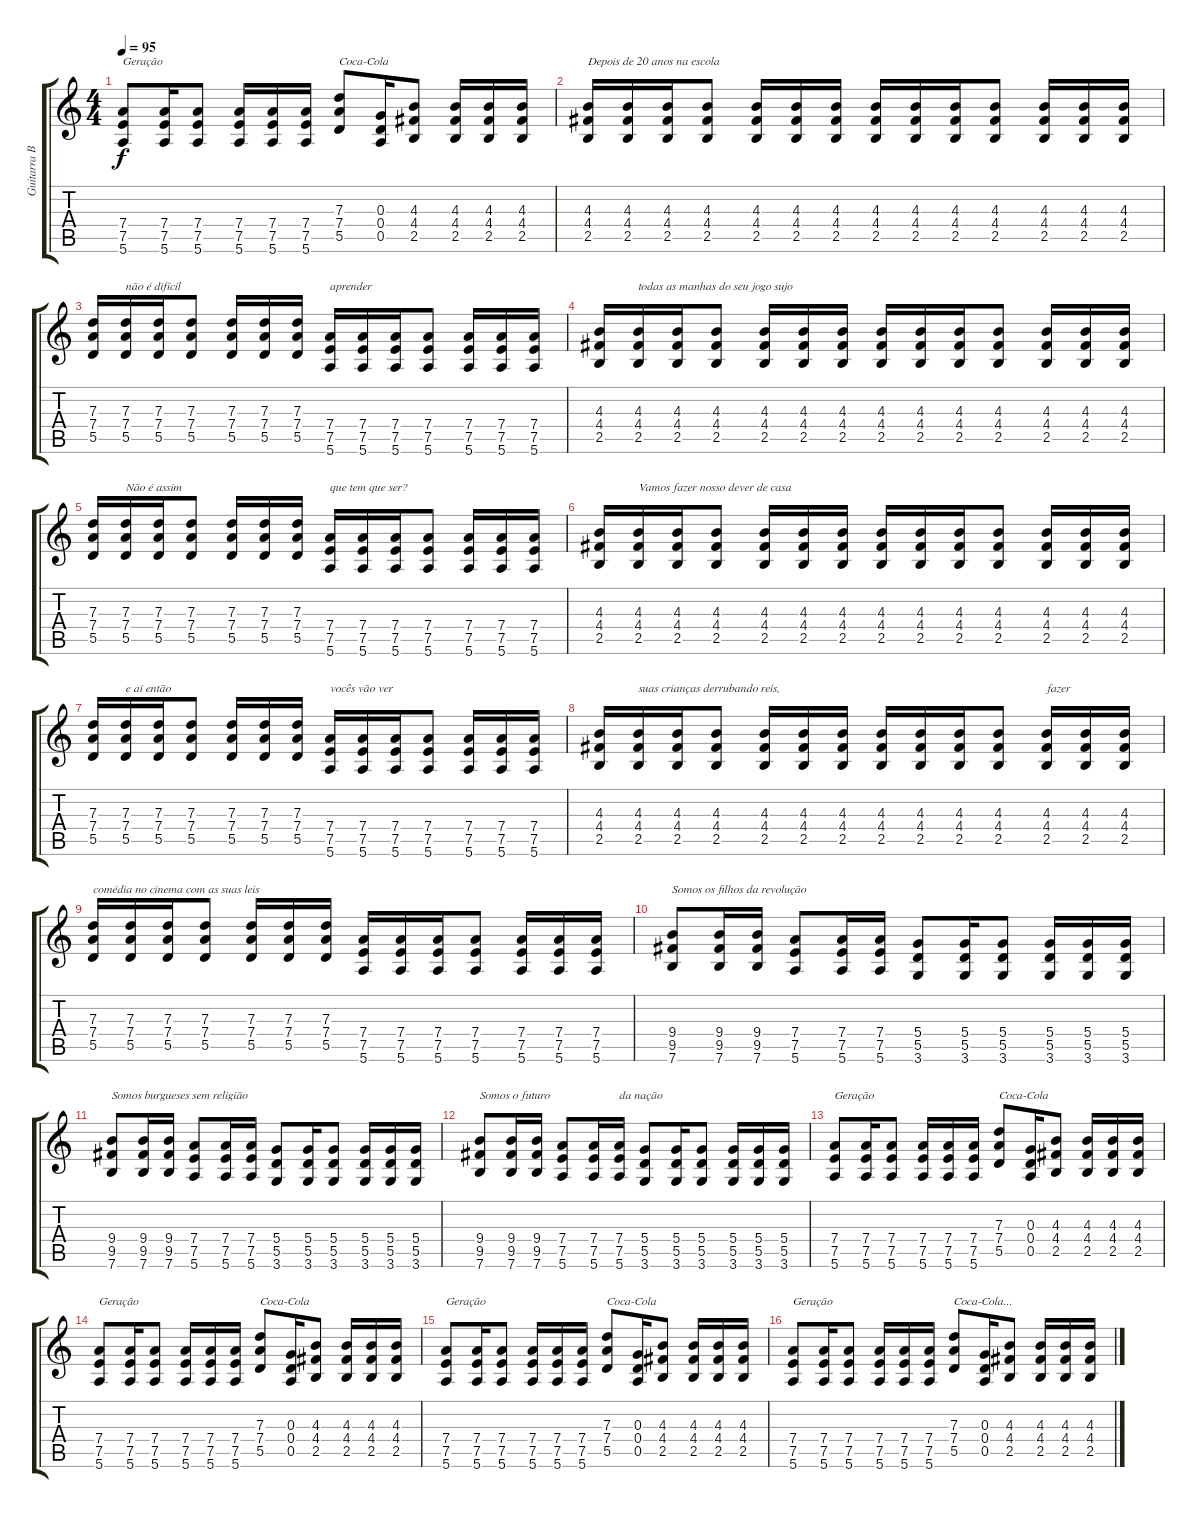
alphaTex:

\track ("Guitarra Base" "Guitarra B") {instrument acousticguitarsteel}
\staff {score tabs}
\tuning (E4 B3 G3 D3 A2 E2) {hide}
\ts (4 4)
\tempo 95
\clef g2
\ks c
(7.4 7.5 5.6).8{txt "Geração" dy f} (7.4 7.5 5.6).16 (7.4 7.5 5.6).8 (7.4 7.5 5.6).16 (7.4 7.5 5.6).16 (7.4 7.5 5.6).16 (7.3 7.4 5.5).8{txt "Coca-Cola"} (0.3 0.4 0.5).16 (4.3 4.4 2.5).8 (4.3 4.4 2.5).16 (4.3 4.4 2.5).16 (4.3 4.4 2.5).16 |
(4.3 4.4 2.5).16{txt "Depois de 20 anos na escola"} (4.3 4.4 2.5).16 (4.3 4.4 2.5).16 (4.3 4.4 2.5).8 (4.3 4.4 2.5).16 (4.3 4.4 2.5).16 (4.3 4.4 2.5).16 (4.3 4.4 2.5).16 (4.3 4.4 2.5).16 (4.3 4.4 2.5).16 (4.3 4.4 2.5).8 (4.3 4.4 2.5).16 (4.3 4.4 2.5).16 (4.3 4.4 2.5).16 |
(7.3 7.4 5.5).16 (7.3 7.4 5.5).16{txt "não é difícil"} (7.3 7.4 5.5).16 (7.3 7.4 5.5).8 (7.3 7.4 5.5).16 (7.3 7.4 5.5).16 (7.3 7.4 5.5).16 (7.4 7.5 5.6).16{txt "aprender"} (7.4 7.5 5.6).16 (7.4 7.5 5.6).16 (7.4 7.5 5.6).8 (7.4 7.5 5.6).16 (7.4 7.5 5.6).16 (7.4 7.5 5.6).16 |
(4.3 4.4 2.5).16 (4.3 4.4 2.5).16{txt "todas as manhas do seu jogo sujo"} (4.3 4.4 2.5).16 (4.3 4.4 2.5).8 (4.3 4.4 2.5).16 (4.3 4.4 2.5).16 (4.3 4.4 2.5).16 (4.3 4.4 2.5).16 (4.3 4.4 2.5).16 (4.3 4.4 2.5).16 (4.3 4.4 2.5).8 (4.3 4.4 2.5).16 (4.3 4.4 2.5).16 (4.3 4.4 2.5).16 |
(7.3 7.4 5.5).16 (7.3 7.4 5.5).16{txt "Não é assim"} (7.3 7.4 5.5).16 (7.3 7.4 5.5).8 (7.3 7.4 5.5).16 (7.3 7.4 5.5).16 (7.3 7.4 5.5).16 (7.4 7.5 5.6).16{txt "que tem que ser?"} (7.4 7.5 5.6).16 (7.4 7.5 5.6).16 (7.4 7.5 5.6).8 (7.4 7.5 5.6).16 (7.4 7.5 5.6).16 (7.4 7.5 5.6).16 |
(4.3 4.4 2.5).16 (4.3 4.4 2.5).16{txt "Vamos fazer nosso dever de casa"} (4.3 4.4 2.5).16 (4.3 4.4 2.5).8 (4.3 4.4 2.5).16 (4.3 4.4 2.5).16 (4.3 4.4 2.5).16 (4.3 4.4 2.5).16 (4.3 4.4 2.5).16 (4.3 4.4 2.5).16 (4.3 4.4 2.5).8 (4.3 4.4 2.5).16 (4.3 4.4 2.5).16 (4.3 4.4 2.5).16 |
(7.3 7.4 5.5).16 (7.3 7.4 5.5).16{txt "e aí então"} (7.3 7.4 5.5).16 (7.3 7.4 5.5).8 (7.3 7.4 5.5).16 (7.3 7.4 5.5).16 (7.3 7.4 5.5).16 (7.4 7.5 5.6).16{txt "vocês vão ver"} (7.4 7.5 5.6).16 (7.4 7.5 5.6).16 (7.4 7.5 5.6).8 (7.4 7.5 5.6).16 (7.4 7.5 5.6).16 (7.4 7.5 5.6).16 |
(4.3 4.4 2.5).16 (4.3 4.4 2.5).16{txt "suas crianças derrubando reis,"} (4.3 4.4 2.5).16 (4.3 4.4 2.5).8 (4.3 4.4 2.5).16 (4.3 4.4 2.5).16 (4.3 4.4 2.5).16 (4.3 4.4 2.5).16 (4.3 4.4 2.5).16 (4.3 4.4 2.5).16 (4.3 4.4 2.5).8 (4.3 4.4 2.5).16{txt "fazer"} (4.3 4.4 2.5).16 (4.3 4.4 2.5).16 |
(7.3 7.4 5.5).16{txt "comédia no cinema com as suas leis"} (7.3 7.4 5.5).16 (7.3 7.4 5.5).16 (7.3 7.4 5.5).8 (7.3 7.4 5.5).16 (7.3 7.4 5.5).16 (7.3 7.4 5.5).16 (7.4 7.5 5.6).16 (7.4 7.5 5.6).16 (7.4 7.5 5.6).16 (7.4 7.5 5.6).8 (7.4 7.5 5.6).16 (7.4 7.5 5.6).16 (7.4 7.5 5.6).16 |
(9.4 9.5 7.6).8{txt "Somos os filhos da revolução"} (9.4 9.5 7.6).16 (9.4 9.5 7.6).16 (7.4 7.5 5.6).8 (7.4 7.5 5.6).16 (7.4 7.5 5.6).16 (5.4 5.5 3.6).8 (5.4 5.5 3.6).16 (5.4 5.5 3.6).8 (5.4 5.5 3.6).16 (5.4 5.5 3.6).16 (5.4 5.5 3.6).16 |
(9.4 9.5 7.6).8{txt "Somos burgueses sem religião"} (9.4 9.5 7.6).16 (9.4 9.5 7.6).16 (7.4 7.5 5.6).8 (7.4 7.5 5.6).16 (7.4 7.5 5.6).16 (5.4 5.5 3.6).8 (5.4 5.5 3.6).16 (5.4 5.5 3.6).8 (5.4 5.5 3.6).16 (5.4 5.5 3.6).16 (5.4 5.5 3.6).16 |
(9.4 9.5 7.6).8{txt "Somos o futuro"} (9.4 9.5 7.6).16 (9.4 9.5 7.6).16 (7.4 7.5 5.6).8 (7.4 7.5 5.6).16 (7.4 7.5 5.6).16{txt "da nação"} (5.4 5.5 3.6).8 (5.4 5.5 3.6).16 (5.4 5.5 3.6).8 (5.4 5.5 3.6).16 (5.4 5.5 3.6).16 (5.4 5.5 3.6).16 |
(7.4 7.5 5.6).8{txt "Geração"} (7.4 7.5 5.6).16 (7.4 7.5 5.6).8 (7.4 7.5 5.6).16 (7.4 7.5 5.6).16 (7.4 7.5 5.6).16 (7.3 7.4 5.5).8{txt "Coca-Cola"} (0.3 0.4 0.5).16 (4.3 4.4 2.5).8 (4.3 4.4 2.5).16 (4.3 4.4 2.5).16 (4.3 4.4 2.5).16 |
(7.4 7.5 5.6).8{txt "Geração"} (7.4 7.5 5.6).16 (7.4 7.5 5.6).8 (7.4 7.5 5.6).16 (7.4 7.5 5.6).16 (7.4 7.5 5.6).16 (7.3 7.4 5.5).8{txt "Coca-Cola"} (0.3 0.4 0.5).16 (4.3 4.4 2.5).8 (4.3 4.4 2.5).16 (4.3 4.4 2.5).16 (4.3 4.4 2.5).16 |
(7.4 7.5 5.6).8{txt "Geração"} (7.4 7.5 5.6).16 (7.4 7.5 5.6).8 (7.4 7.5 5.6).16 (7.4 7.5 5.6).16 (7.4 7.5 5.6).16 (7.3 7.4 5.5).8{txt "Coca-Cola"} (0.3 0.4 0.5).16 (4.3 4.4 2.5).8 (4.3 4.4 2.5).16 (4.3 4.4 2.5).16 (4.3 4.4 2.5).16 |
(7.4 7.5 5.6).8{txt "Geração"} (7.4 7.5 5.6).16 (7.4 7.5 5.6).8 (7.4 7.5 5.6).16 (7.4 7.5 5.6).16 (7.4 7.5 5.6).16 (7.3 7.4 5.5).8{txt "Coca-Cola..."} (0.3 0.4 0.5).16 (4.3 4.4 2.5).8 (4.3 4.4 2.5).16 (4.3 4.4 2.5).16 (4.3 4.4 2.5).16
